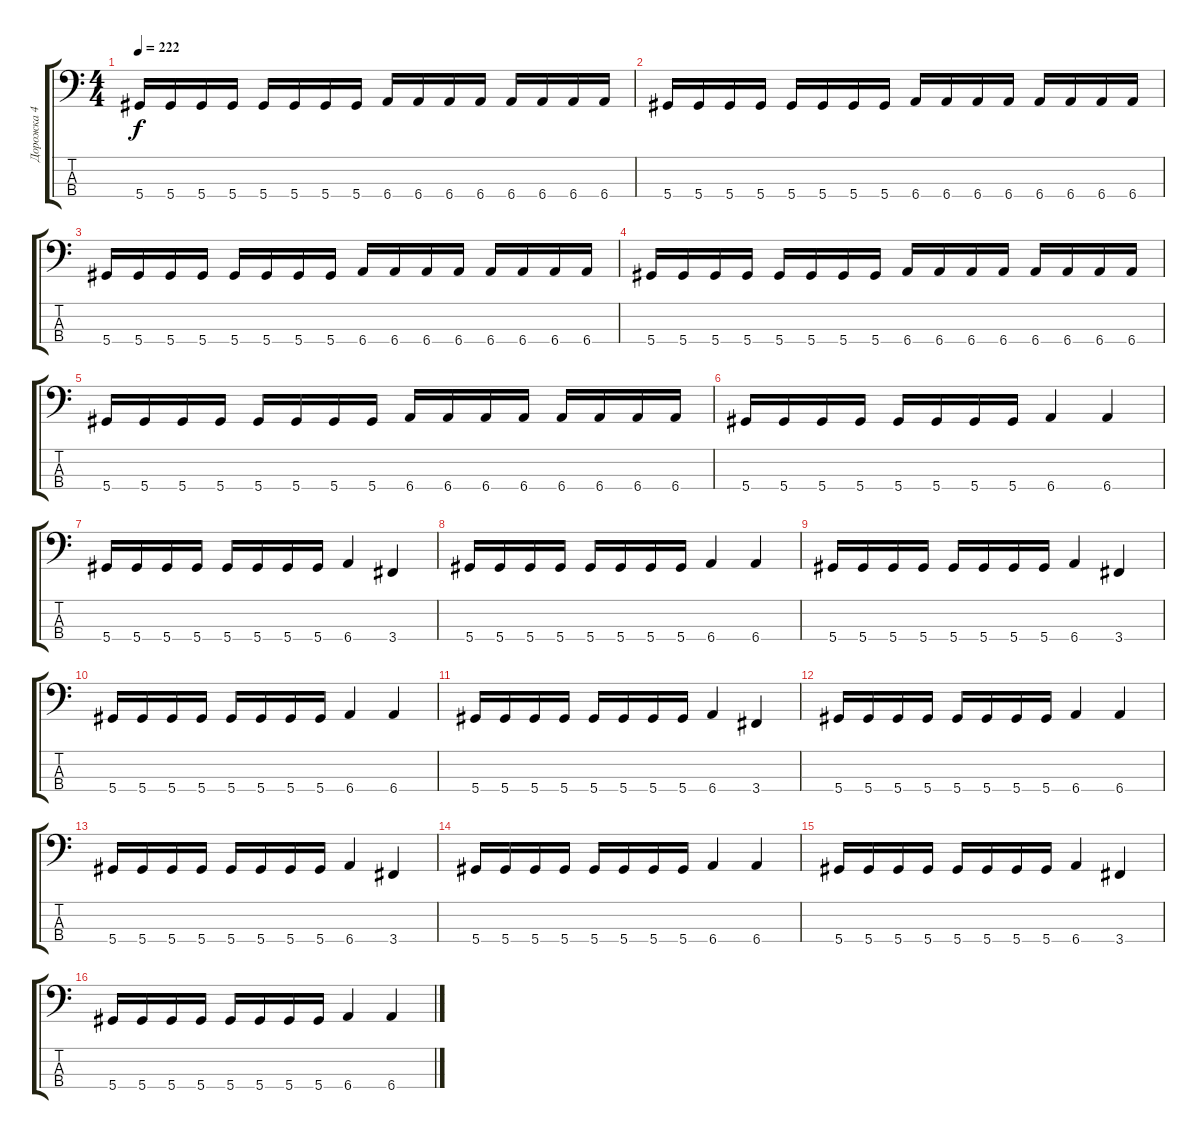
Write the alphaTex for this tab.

\track ("Дорожка 4" "Дорожка 4") {instrument electricbassfinger}
\staff {score tabs}
\tuning (Gb2 Db2 Ab1 Eb1) {hide}
\ts (4 4)
\tempo 222
\clef f4
\ks c
5.4.16{dy f} 5.4.16 5.4.16 5.4.16 5.4.16 5.4.16 5.4.16 5.4.16 6.4.16 6.4.16 6.4.16 6.4.16 6.4.16 6.4.16 6.4.16 6.4.16 |
5.4.16 5.4.16 5.4.16 5.4.16 5.4.16 5.4.16 5.4.16 5.4.16 6.4.16 6.4.16 6.4.16 6.4.16 6.4.16 6.4.16 6.4.16 6.4.16 |
5.4.16 5.4.16 5.4.16 5.4.16 5.4.16 5.4.16 5.4.16 5.4.16 6.4.16 6.4.16 6.4.16 6.4.16 6.4.16 6.4.16 6.4.16 6.4.16 |
5.4.16 5.4.16 5.4.16 5.4.16 5.4.16 5.4.16 5.4.16 5.4.16 6.4.16 6.4.16 6.4.16 6.4.16 6.4.16 6.4.16 6.4.16 6.4.16 |
5.4.16 5.4.16 5.4.16 5.4.16 5.4.16 5.4.16 5.4.16 5.4.16 6.4.16 6.4.16 6.4.16 6.4.16 6.4.16 6.4.16 6.4.16 6.4.16 |
5.4.16 5.4.16 5.4.16 5.4.16 5.4.16 5.4.16 5.4.16 5.4.16 6.4.4 6.4.4 |
5.4.16 5.4.16 5.4.16 5.4.16 5.4.16 5.4.16 5.4.16 5.4.16 6.4.4 3.4.4 |
5.4.16 5.4.16 5.4.16 5.4.16 5.4.16 5.4.16 5.4.16 5.4.16 6.4.4 6.4.4 |
5.4.16 5.4.16 5.4.16 5.4.16 5.4.16 5.4.16 5.4.16 5.4.16 6.4.4 3.4.4 |
5.4.16 5.4.16 5.4.16 5.4.16 5.4.16 5.4.16 5.4.16 5.4.16 6.4.4 6.4.4 |
5.4.16 5.4.16 5.4.16 5.4.16 5.4.16 5.4.16 5.4.16 5.4.16 6.4.4 3.4.4 |
5.4.16 5.4.16 5.4.16 5.4.16 5.4.16 5.4.16 5.4.16 5.4.16 6.4.4 6.4.4 |
5.4.16 5.4.16 5.4.16 5.4.16 5.4.16 5.4.16 5.4.16 5.4.16 6.4.4 3.4.4 |
5.4.16 5.4.16 5.4.16 5.4.16 5.4.16 5.4.16 5.4.16 5.4.16 6.4.4 6.4.4 |
5.4.16 5.4.16 5.4.16 5.4.16 5.4.16 5.4.16 5.4.16 5.4.16 6.4.4 3.4.4 |
5.4.16 5.4.16 5.4.16 5.4.16 5.4.16 5.4.16 5.4.16 5.4.16 6.4.4 6.4.4
